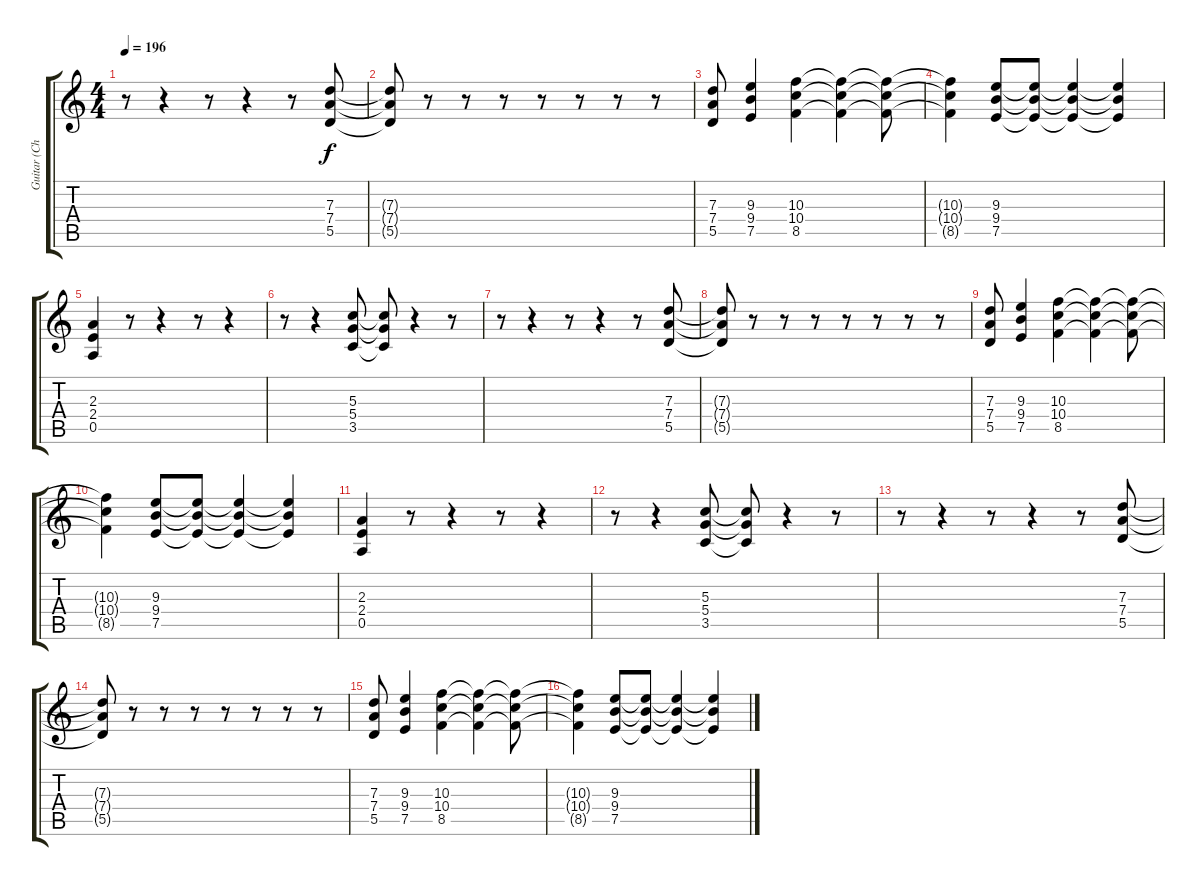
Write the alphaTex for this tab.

\track ("Guitar (Chorus)" "Guitar (Ch") {instrument overdrivenguitar}
\staff {score tabs}
\tuning (E4 B3 G3 D3 A2 E2) {hide}
\ts (4 4)
\tempo 196
\clef g2
\ks c
r.8{dy f} r.4 r.8 r.4 r.8 (7.3 7.4 5.5).8 |
(7.3{t} 7.4{t} 5.5{t}).8 r.8 r.8 r.8 r.8 r.8 r.8 r.8 |
(7.3 7.4 5.5).8 (9.3 9.4 7.5).4 (10.3 10.4 8.5).4 (10.3{t} 10.4{t} 8.5{t}).4 (10.3{t} 10.4{t} 8.5{t}).8 |
(10.3{t} 10.4{t} 8.5{t}).4 (9.3 9.4 7.5).8 (9.3{t} 9.4{t} 7.5{t}).8 (9.3{t} 9.4{t} 7.5{t}).4 (9.3{t} 9.4{t} 7.5{t}).4 |
(2.3 2.4 0.5).4 r.8 r.4 r.8 r.4 |
r.8 r.4 (5.3 5.4 3.5).8 (5.3{t} 5.4{t} 3.5{t}).8 r.4 r.8 |
r.8 r.4 r.8 r.4 r.8 (7.3 7.4 5.5).8 |
(7.3{t} 7.4{t} 5.5{t}).8 r.8 r.8 r.8 r.8 r.8 r.8 r.8 |
(7.3 7.4 5.5).8 (9.3 9.4 7.5).4 (10.3 10.4 8.5).4 (10.3{t} 10.4{t} 8.5{t}).4 (10.3{t} 10.4{t} 8.5{t}).8 |
(10.3{t} 10.4{t} 8.5{t}).4 (9.3 9.4 7.5).8 (9.3{t} 9.4{t} 7.5{t}).8 (9.3{t} 9.4{t} 7.5{t}).4 (9.3{t} 9.4{t} 7.5{t}).4 |
(2.3 2.4 0.5).4{volume 16} r.8 r.4 r.8 r.4 |
r.8 r.4 (5.3 5.4 3.5).8 (5.3{t} 5.4{t} 3.5{t}).8 r.4 r.8 |
r.8 r.4 r.8 r.4 r.8 (7.3 7.4 5.5).8 |
(7.3{t} 7.4{t} 5.5{t}).8 r.8 r.8 r.8 r.8 r.8 r.8 r.8 |
(7.3 7.4 5.5).8 (9.3 9.4 7.5).4 (10.3 10.4 8.5).4 (10.3{t} 10.4{t} 8.5{t}).4 (10.3{t} 10.4{t} 8.5{t}).8 |
(10.3{t} 10.4{t} 8.5{t}).4 (9.3 9.4 7.5).8 (9.3{t} 9.4{t} 7.5{t}).8 (9.3{t} 9.4{t} 7.5{t}).4 (9.3{t} 9.4{t} 7.5{t}).4
